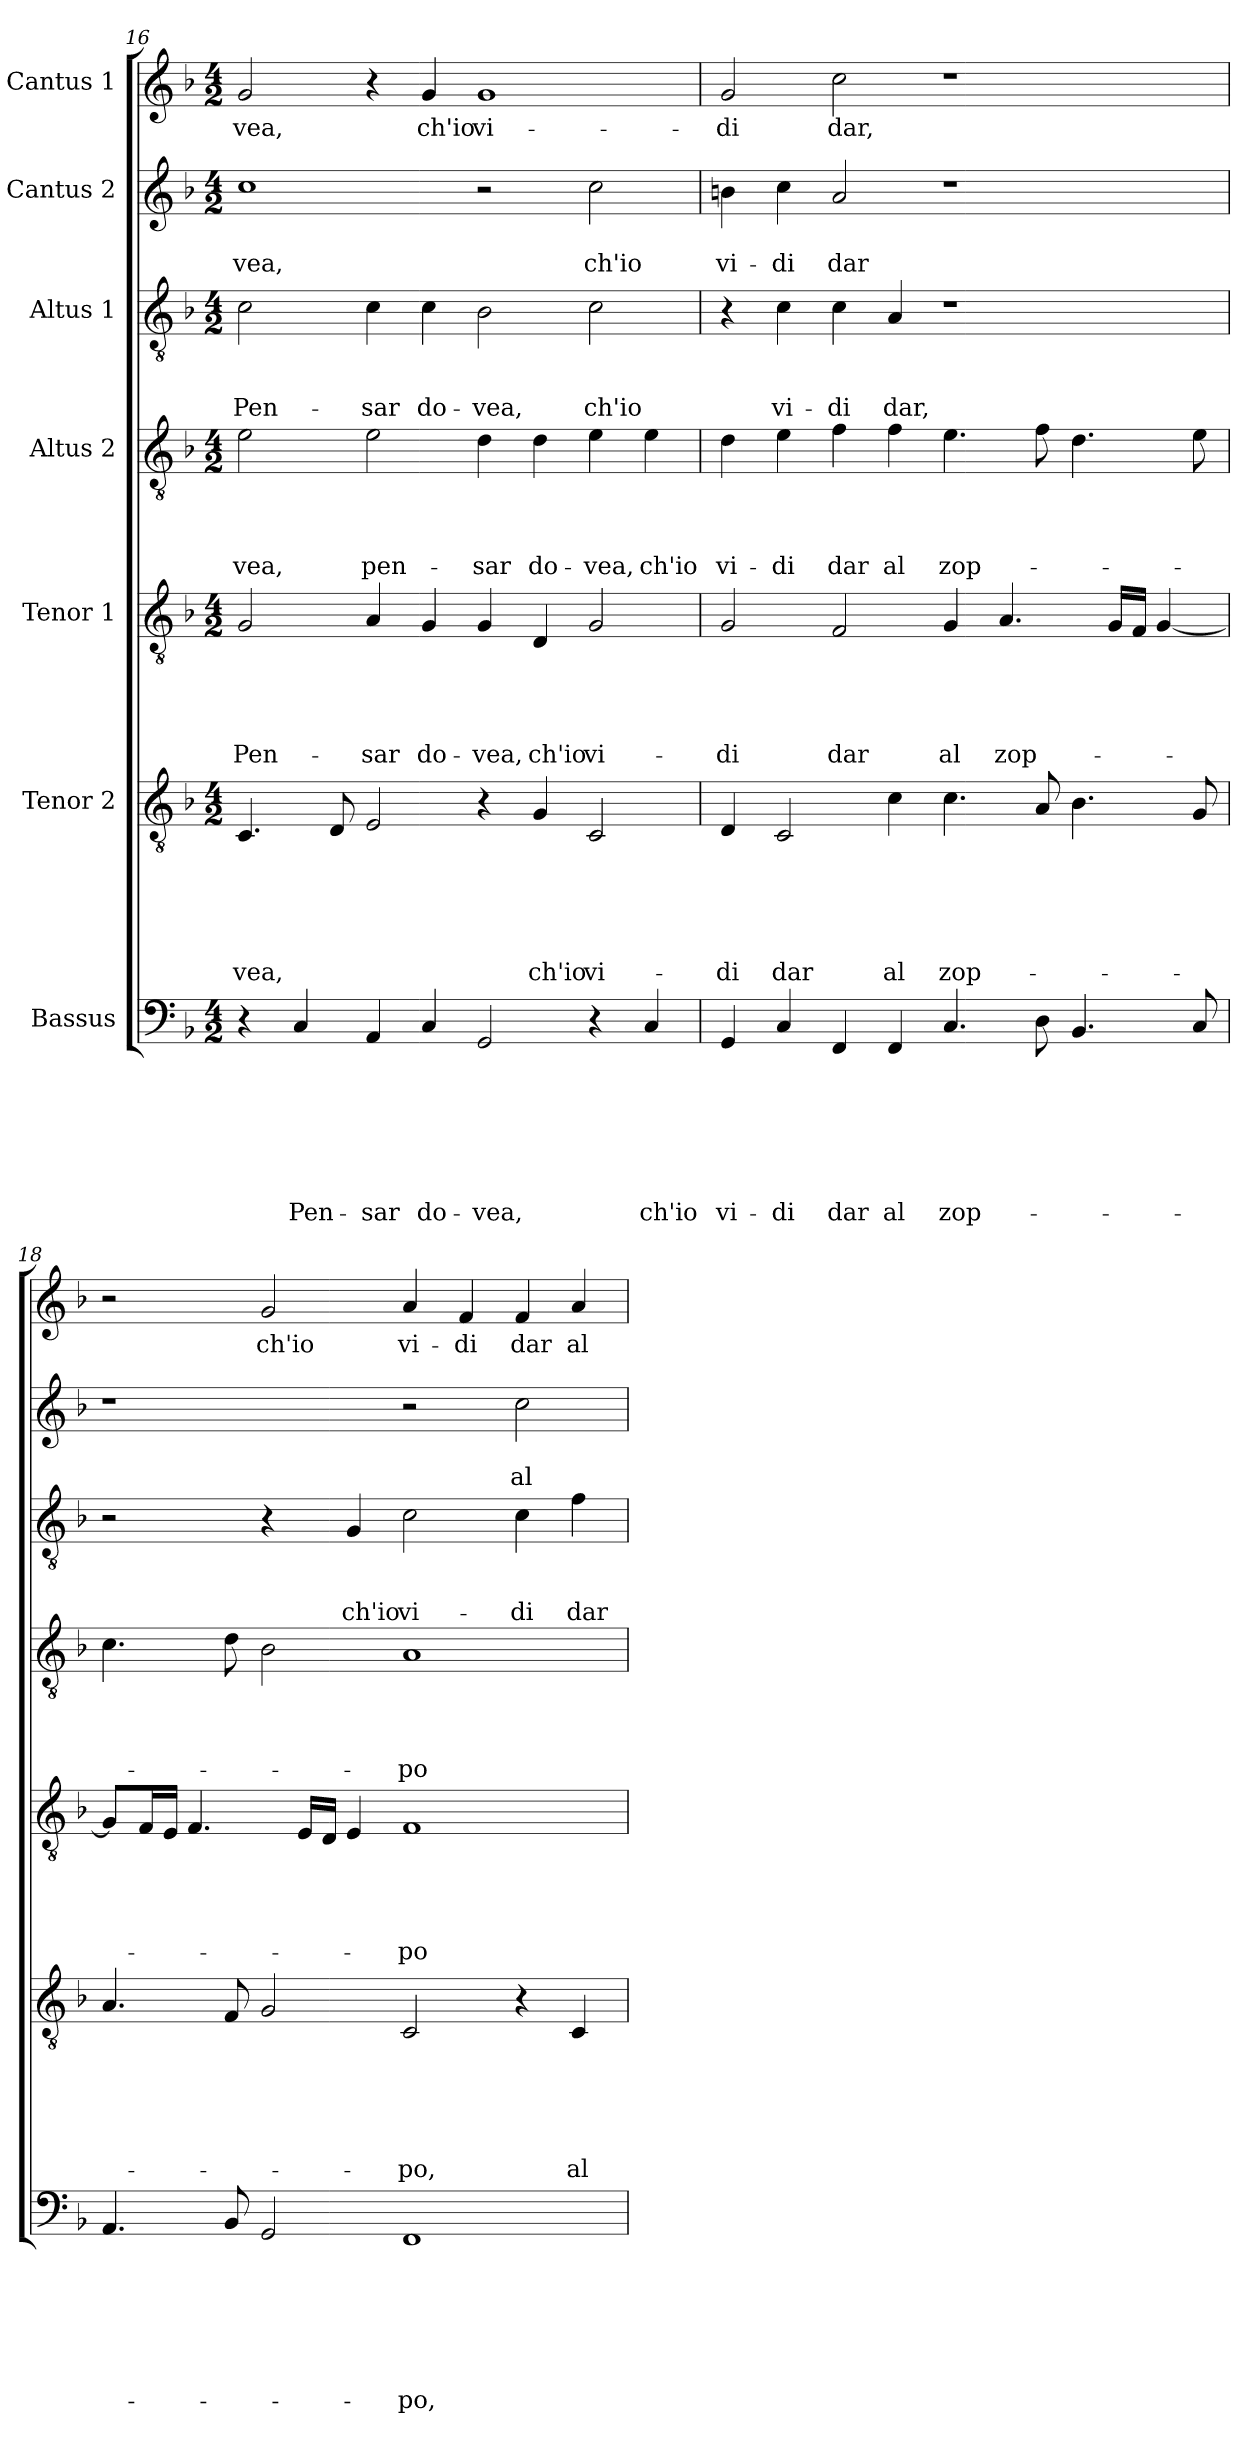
**kern	**text	**text	**text	**text	**text	**text	**text	**kern	**text	**text	**text	**text	**text	**text	**kern	**text	**text	**text	**text	**text	**kern	**text	**text	**text	**text	**kern	**text	**text	**text	**kern	**text	**text	**kern	**text
*part7	*part7	*part7	*part7	*part7	*part7	*part7	*part7	*part6	*part6	*part6	*part6	*part6	*part6	*part6	*part5	*part5	*part5	*part5	*part5	*part5	*part4	*part4	*part4	*part4	*part4	*part3	*part3	*part3	*part3	*part2	*part2	*part2	*part1	*part1
*staff7	*staff7	*staff7	*staff7	*staff7	*staff7	*staff7	*staff7	*staff6	*staff6	*staff6	*staff6	*staff6	*staff6	*staff6	*staff5	*staff5	*staff5	*staff5	*staff5	*staff5	*staff4	*staff4	*staff4	*staff4	*staff4	*staff3	*staff3	*staff3	*staff3	*staff2	*staff2	*staff2	*staff1	*staff1
*I"Bassus	*	*	*	*	*	*	*	*I"Tenor 2	*	*	*	*	*	*	*I"Tenor 1	*	*	*	*	*	*I"Altus 2	*	*	*	*	*I"Altus 1	*	*	*	*I"Cantus 2	*	*	*I"Cantus 1	*
*clefF4	*	*	*	*	*	*	*	*clefGv2	*	*	*	*	*	*	*clefGv2	*	*	*	*	*	*clefGv2	*	*	*	*	*clefGv2	*	*	*	*clefG2	*	*	*clefG2	*
*k[b-]	*	*	*	*	*	*	*	*k[b-]	*	*	*	*	*	*	*k[b-]	*	*	*	*	*	*k[b-]	*	*	*	*	*k[b-]	*	*	*	*k[b-]	*	*	*k[b-]	*
*d:	*	*	*	*	*	*	*	*d:	*	*	*	*	*	*	*d:	*	*	*	*	*	*d:	*	*	*	*	*d:	*	*	*	*d:	*	*	*d:	*
*M4/2	*	*	*	*	*	*	*	*M4/2	*	*	*	*	*	*	*M4/2	*	*	*	*	*	*M4/2	*	*	*	*	*M4/2	*	*	*	*M4/2	*	*	*M4/2	*
=16	=16	=16	=16	=16	=16	=16	=16	=16	=16	=16	=16	=16	=16	=16	=16	=16	=16	=16	=16	=16	=16	=16	=16	=16	=16	=16	=16	=16	=16	=16	=16	=16	=16	=16
!	!	!	!	!	!	!	!	!	!	!	!	!	!	!LO:LY:b	!	!	!	!	!	!LO:LY:b	!	!	!	!	!LO:LY:b	!	!	!	!LO:LY:b	!	!	!LO:LY:b	!	!LO:LY:b
4r	.	.	.	.	.	.	.	4.C/	.	.	.	.	.	-vea,	2G/	.	.	.	.	Pen-	2e\	.	.	.	-vea,	2c\	.	.	Pen-	1cc	.	-vea,	2g/	-vea,
!	!	!	!	!	!	!	!LO:LY:b	!	!	!	!	!	!	!	!	!	!	!	!	!	!	!	!	!	!	!	!	!	!	!	!	!	!	!
4C/	.	.	.	.	.	.	Pen-	.	.	.	.	.	.	.	.	.	.	.	.	.	.	.	.	.	.	.	.	.	.	.	.	.	.	.
.	.	.	.	.	.	.	.	8D/	.	.	.	.	.	.	.	.	.	.	.	.	.	.	.	.	.	.	.	.	.	.	.	.	.	.
!	!	!	!	!	!	!	!LO:LY:b	!	!	!	!	!	!	!	!	!	!	!	!	!LO:LY:b	!	!	!	!	!LO:LY:b	!	!	!	!LO:LY:b	!	!	!	!	!
4AA/	.	.	.	.	.	.	-sar	2E/	.	.	.	.	.	.	4A/	.	.	.	.	-sar	2e\	.	.	.	pen-	4c\	.	.	-sar	.	.	.	4r	.
!	!	!	!	!	!	!	!LO:LY:b	!	!	!	!	!	!	!	!	!	!	!	!	!LO:LY:b	!	!	!	!	!	!	!	!	!LO:LY:b	!	!	!	!	!LO:LY:b
4C/	.	.	.	.	.	.	do-	.	.	.	.	.	.	.	4G/	.	.	.	.	do-	.	.	.	.	.	4c\	.	.	do-	.	.	.	4g/	ch'io
!	!	!	!	!	!	!	!LO:LY:b	!	!	!	!	!	!	!	!	!	!	!	!	!LO:LY:b	!	!	!	!	!LO:LY:b	!	!	!	!LO:LY:b	!	!	!	!	!LO:LY:b
2GG/	.	.	.	.	.	.	-vea,	4r	.	.	.	.	.	.	4G/	.	.	.	.	-vea,	4d\	.	.	.	-sar	2B-\	.	.	-vea,	2r	.	.	1g	vi-
!	!	!	!	!	!	!	!	!	!	!	!	!	!	!LO:LY:b	!	!	!	!	!	!LO:LY:b	!	!	!	!	!LO:LY:b	!	!	!	!	!	!	!	!	!
.	.	.	.	.	.	.	.	4G/	.	.	.	.	.	ch'io	4D/	.	.	.	.	ch'io	4d\	.	.	.	do-	.	.	.	.	.	.	.	.	.
!	!	!	!	!	!	!	!	!	!	!	!	!	!	!LO:LY:b	!	!	!	!	!	!LO:LY:b	!	!	!	!	!LO:LY:b	!	!	!	!LO:LY:b	!	!	!LO:LY:b	!	!
4r	.	.	.	.	.	.	.	2C/	.	.	.	.	.	vi-	2G/	.	.	.	.	vi-	4e\	.	.	.	-vea,	2c\	.	.	ch'io	2cc\	.	ch'io	.	.
!	!	!	!	!	!	!	!LO:LY:b	!	!	!	!	!	!	!	!	!	!	!	!	!	!	!	!	!	!LO:LY:b	!	!	!	!	!	!	!	!	!
4C/	.	.	.	.	.	.	ch'io	.	.	.	.	.	.	.	.	.	.	.	.	.	4e\	.	.	.	ch'io	.	.	.	.	.	.	.	.	.
!!LO:PB:g=z
=17	=17	=17	=17	=17	=17	=17	=17	=17	=17	=17	=17	=17	=17	=17	=17	=17	=17	=17	=17	=17	=17	=17	=17	=17	=17	=17	=17	=17	=17	=17	=17	=17	=17	=17
!	!	!	!	!	!	!	!LO:LY:b	!	!	!	!	!	!	!LO:LY:b	!	!	!	!	!	!LO:LY:b	!	!	!	!	!LO:LY:b	!	!	!	!	!	!	!LO:LY:b	!	!LO:LY:b
4GG/	.	.	.	.	.	.	vi-	4D/	.	.	.	.	.	-di	2G/	.	.	.	.	-di	4d\	.	.	.	vi-	4r	.	.	.	4bn\	.	vi-	2g/	-di
!	!	!	!	!	!	!	!LO:LY:b	!	!	!	!	!	!	!LO:LY:b	!	!	!	!	!	!	!	!	!	!	!LO:LY:b	!	!	!	!LO:LY:b	!	!	!LO:LY:b	!	!
4C/	.	.	.	.	.	.	-di	2C/	.	.	.	.	.	dar	.	.	.	.	.	.	4e\	.	.	.	-di	4c\	.	.	vi-	4cc\	.	-di	.	.
!	!	!	!	!	!	!	!LO:LY:b	!	!	!	!	!	!	!	!	!	!	!	!	!LO:LY:b	!	!	!	!	!LO:LY:b	!	!	!	!LO:LY:b	!	!	!LO:LY:b	!	!LO:LY:b
4FF/	.	.	.	.	.	.	dar	.	.	.	.	.	.	.	2F/	.	.	.	.	dar	4f\	.	.	.	dar	4c\	.	.	-di	2a/	.	dar	2cc\	dar,
!	!	!	!	!	!	!	!LO:LY:b	!	!	!	!	!	!	!LO:LY:b	!	!	!	!	!	!	!	!	!	!	!LO:LY:b	!	!	!	!LO:LY:b	!	!	!	!	!
4FF/	.	.	.	.	.	.	al	4c\	.	.	.	.	.	al	.	.	.	.	.	.	4f\	.	.	.	al	4A/	.	.	dar,	.	.	.	.	.
!	!	!	!	!	!	!	!LO:LY:b	!	!	!	!	!	!	!LO:LY:b	!	!	!	!	!	!LO:LY:b	!	!	!	!	!LO:LY:b	!	!	!	!	!	!	!	!	!
4.C/	.	.	.	.	.	.	zop-	4.c\	.	.	.	.	.	zop-	4G/	.	.	.	.	al	4.e\	.	.	.	zop-	1r	.	.	.	1r	.	.	1r	.
!	!	!	!	!	!	!	!	!	!	!	!	!	!	!	!	!	!	!	!	!LO:LY:b	!	!	!	!	!	!	!	!	!	!	!	!	!	!
.	.	.	.	.	.	.	.	.	.	.	.	.	.	.	4.A/	.	.	.	.	zop-	.	.	.	.	.	.	.	.	.	.	.	.	.	.
8D\	.	.	.	.	.	.	.	8A/	.	.	.	.	.	.	.	.	.	.	.	.	8f\	.	.	.	.	.	.	.	.	.	.	.	.	.
4.BB-/	.	.	.	.	.	.	.	4.B-\	.	.	.	.	.	.	.	.	.	.	.	.	4.d\	.	.	.	.	.	.	.	.	.	.	.	.	.
.	.	.	.	.	.	.	.	.	.	.	.	.	.	.	16G/LL	.	.	.	.	.	.	.	.	.	.	.	.	.	.	.	.	.	.	.
.	.	.	.	.	.	.	.	.	.	.	.	.	.	.	16F/JJ	.	.	.	.	.	.	.	.	.	.	.	.	.	.	.	.	.	.	.
.	.	.	.	.	.	.	.	.	.	.	.	.	.	.	[4G/	.	.	.	.	.	.	.	.	.	.	.	.	.	.	.	.	.	.	.
8C/	.	.	.	.	.	.	.	8G/	.	.	.	.	.	.	.	.	.	.	.	.	8e\	.	.	.	.	.	.	.	.	.	.	.	.	.
=18	=18	=18	=18	=18	=18	=18	=18	=18	=18	=18	=18	=18	=18	=18	=18	=18	=18	=18	=18	=18	=18	=18	=18	=18	=18	=18	=18	=18	=18	=18	=18	=18	=18	=18
4.AA/	.	.	.	.	.	.	.	4.A/	.	.	.	.	.	.	8G/L]	.	.	.	.	.	4.c\	.	.	.	.	2r	.	.	.	1r	.	.	2r	.
.	.	.	.	.	.	.	.	.	.	.	.	.	.	.	16F/L	.	.	.	.	.	.	.	.	.	.	.	.	.	.	.	.	.	.	.
.	.	.	.	.	.	.	.	.	.	.	.	.	.	.	16E/JJ	.	.	.	.	.	.	.	.	.	.	.	.	.	.	.	.	.	.	.
.	.	.	.	.	.	.	.	.	.	.	.	.	.	.	4.F/	.	.	.	.	.	.	.	.	.	.	.	.	.	.	.	.	.	.	.
8BB-/	.	.	.	.	.	.	.	8F/	.	.	.	.	.	.	.	.	.	.	.	.	8d\	.	.	.	.	.	.	.	.	.	.	.	.	.
!	!	!	!	!	!	!	!	!	!	!	!	!	!	!	!	!	!	!	!	!	!	!	!	!	!	!	!	!	!	!	!	!	!	!LO:LY:b
2GG/	.	.	.	.	.	.	.	2G/	.	.	.	.	.	.	.	.	.	.	.	.	2B-\	.	.	.	.	4r	.	.	.	.	.	.	2g/	ch'io
.	.	.	.	.	.	.	.	.	.	.	.	.	.	.	16E/LL	.	.	.	.	.	.	.	.	.	.	.	.	.	.	.	.	.	.	.
.	.	.	.	.	.	.	.	.	.	.	.	.	.	.	16D/JJ	.	.	.	.	.	.	.	.	.	.	.	.	.	.	.	.	.	.	.
!	!	!	!	!	!	!	!	!	!	!	!	!	!	!	!	!	!	!	!	!	!	!	!	!	!	!	!	!	!LO:LY:b	!	!	!	!	!
.	.	.	.	.	.	.	.	.	.	.	.	.	.	.	4E/	.	.	.	.	.	.	.	.	.	.	4G/	.	.	ch'io	.	.	.	.	.
!	!	!	!	!	!	!	!LO:LY:b	!	!	!	!	!	!	!LO:LY:b	!	!	!	!	!	!LO:LY:b	!	!	!	!	!LO:LY:b	!	!	!	!LO:LY:b	!	!	!	!	!LO:LY:b
1FF	.	.	.	.	.	.	-po,	2C/	.	.	.	.	.	-po,	1F	.	.	.	.	-po	1A	.	.	.	-po	2c\	.	.	vi-	2r	.	.	4a/	vi-
!	!	!	!	!	!	!	!	!	!	!	!	!	!	!	!	!	!	!	!	!	!	!	!	!	!	!	!	!	!	!	!	!	!	!LO:LY:b
.	.	.	.	.	.	.	.	.	.	.	.	.	.	.	.	.	.	.	.	.	.	.	.	.	.	.	.	.	.	.	.	.	4f/	-di
!	!	!	!	!	!	!	!	!	!	!	!	!	!	!	!	!	!	!	!	!	!	!	!	!	!	!	!	!	!LO:LY:b	!	!	!LO:LY:b	!	!LO:LY:b
.	.	.	.	.	.	.	.	4r	.	.	.	.	.	.	.	.	.	.	.	.	.	.	.	.	.	4c\	.	.	-di	2cc\	.	al	4f/	dar
!	!	!	!	!	!	!	!	!	!	!	!	!	!	!LO:LY:b	!	!	!	!	!	!	!	!	!	!	!	!	!	!	!LO:LY:b	!	!	!	!	!LO:LY:b
.	.	.	.	.	.	.	.	4C/	.	.	.	.	.	al	.	.	.	.	.	.	.	.	.	.	.	4f\	.	.	dar	.	.	.	4a/	al
=	=	=	=	=	=	=	=	=	=	=	=	=	=	=	=	=	=	=	=	=	=	=	=	=	=	=	=	=	=	=	=	=	=	=
*-	*-	*-	*-	*-	*-	*-	*-	*-	*-	*-	*-	*-	*-	*-	*-	*-	*-	*-	*-	*-	*-	*-	*-	*-	*-	*-	*-	*-	*-	*-	*-	*-	*-	*-
